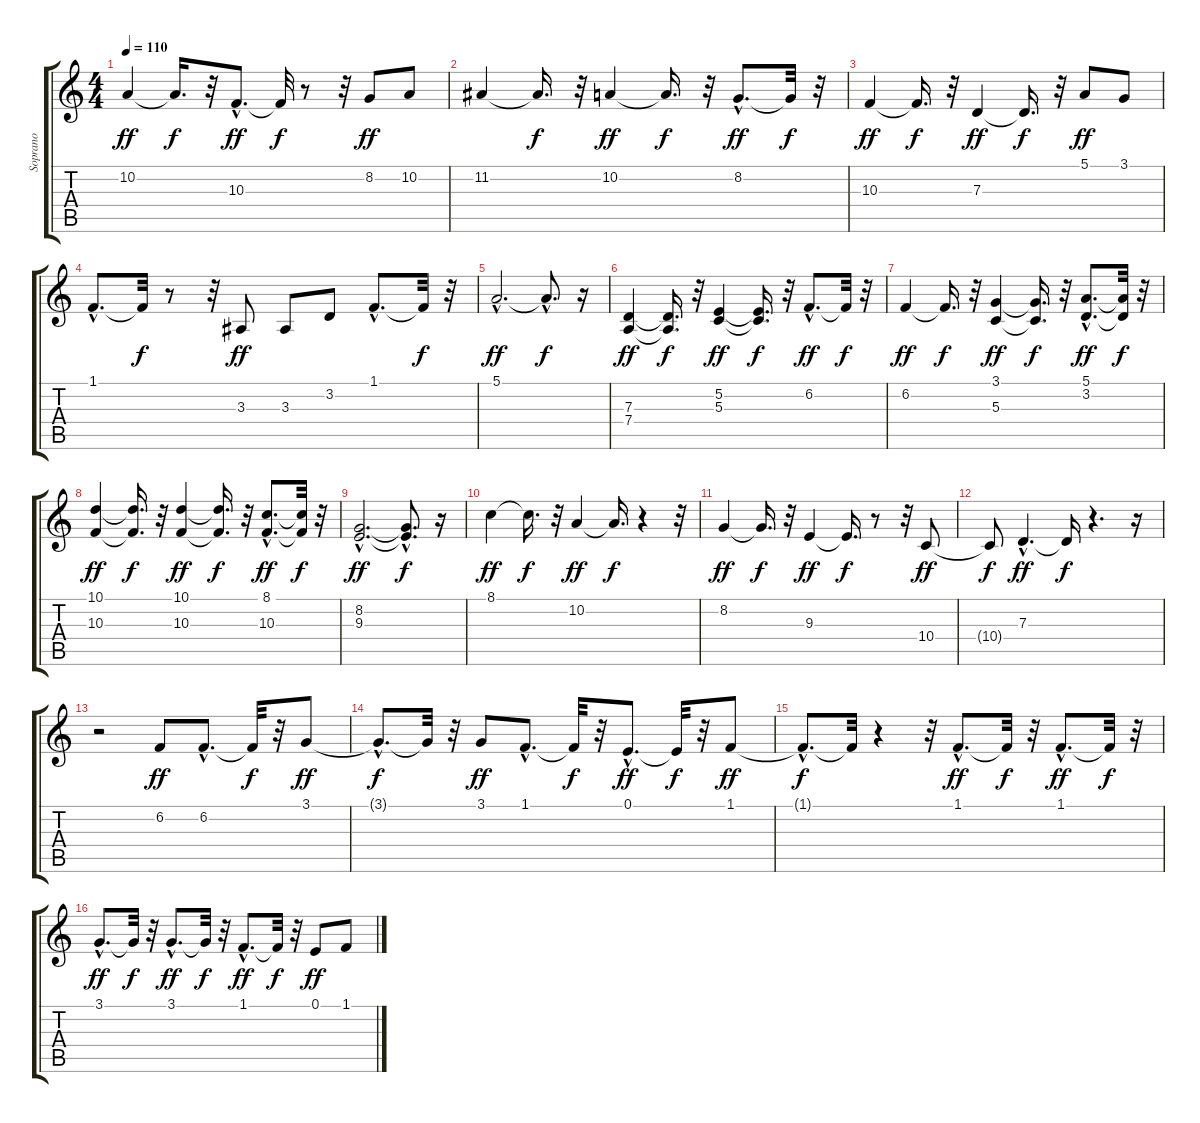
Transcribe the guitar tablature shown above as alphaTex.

\track ("Soprano" "Soprano") {instrument lead6voice}
\staff {score tabs}
\tuning (E4 B3 G3 D3 A2 E2) {hide}
\ts (4 4)
\tempo 110
\clef g2
\ks c
10.2.4{dy ff} 10.2{t}.16{d dy f} r.32 10.3{hac}.8{d dy ff} 10.3{t}.32{dy f} r.8 r.32 8.2.8{dy ff} 10.2.8 |
11.2.4 11.2{t}.16{d dy f} r.32 10.2.4{dy ff} 10.2{t}.16{d dy f} r.32 8.2{hac}.8{d dy ff} 8.2{t}.32{dy f} r.32 |
10.3.4{dy ff} 10.3{t}.16{d dy f} r.32 7.3.4{dy ff} 7.3{t}.16{d dy f} r.32 5.1.8{dy ff} 3.1.8 |
1.1{hac}.8{d} 1.1{t}.32{dy f} r.8 r.32 3.3.8{dy ff} 3.3.8 3.2.8 1.1{hac}.8{d} 1.1{t}.32{dy f} r.32 |
5.1{hac}.2{d dy ff} 5.1{hac t}.8{d dy f} r.16 |
(7.3 7.4).4{dy ff} (7.3{t} 7.4{t}).16{d dy f} r.32 (5.2 5.3).4{dy ff} (5.2{t} 5.3{t}).16{d dy f} r.32 6.2{hac}.8{d dy ff} 6.2{t}.32{dy f} r.32 |
6.2.4{dy ff} 6.2{t}.16{d dy f} r.32 (3.1 5.3).4{dy ff} (3.1{t} 5.3{t}).16{d dy f} r.32 (5.1{hac} 3.2{hac}).8{d dy ff} (5.1{t} 3.2{t}).32{dy f} r.32 |
(10.1 10.3).4{dy ff} (10.1{t} 10.3{t}).16{d dy f} r.32 (10.1 10.3).4{dy ff} (10.1{t} 10.3{t}).16{d dy f} r.32 (8.1{hac} 10.3{hac}).8{d dy ff} (8.1{t} 10.3{t}).32{dy f} r.32 |
(8.2{hac} 9.3{hac}).2{d dy ff} (8.2{hac t} 9.3{hac t}).8{d dy f} r.16 |
8.1.4{dy ff} 8.1{t}.16{d dy f} r.32 10.2.4{dy ff} 10.2{t}.16{d dy f} r.4 r.32 |
8.2.4{dy ff} 8.2{t}.16{d dy f} r.32 9.3.4{dy ff} 9.3{t}.16{d dy f} r.8 r.32 10.4.8{dy ff} |
10.4{t}.8{dy f} 7.3{hac}.4{d dy ff} 7.3{t}.16{dy f} r.4{d} r.16 |
r.2 6.2.8{dy ff} 6.2{hac}.8{d} 6.2{t}.32{dy f} r.32 3.1.8{dy ff} |
3.1{hac t}.8{d dy f} 3.1{t}.32 r.32 3.1.8{dy ff} 1.1{hac}.8{d} 1.1{t}.32{dy f} r.32 0.1{hac}.8{d dy ff} 0.1{t}.32{dy f} r.32 1.1.8{dy ff} |
1.1{hac t}.8{d dy f} 1.1{t}.32 r.4 r.32 1.1{hac}.8{d dy ff} 1.1{t}.32{dy f} r.32 1.1{hac}.8{d dy ff} 1.1{t}.32{dy f} r.32 |
3.1{hac}.8{d dy ff} 3.1{t}.32{dy f} r.32 3.1{hac}.8{d dy ff} 3.1{t}.32{dy f} r.32 1.1{hac}.8{d dy ff} 1.1{t}.32{dy f} r.32 0.1.8{dy ff} 1.1.8
